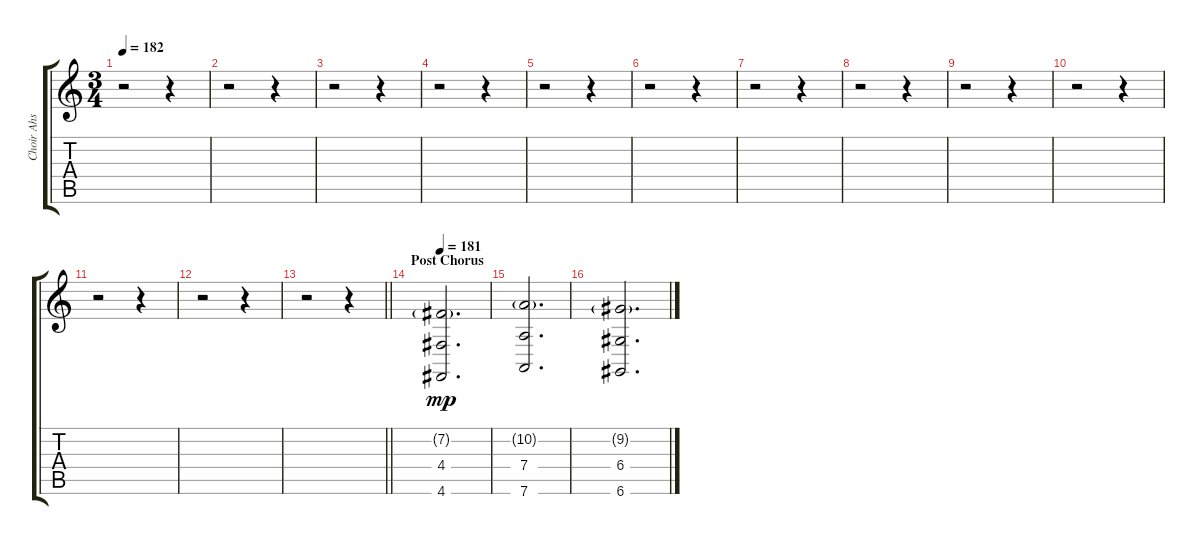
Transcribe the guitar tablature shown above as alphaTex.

\track ("Choir Ahs" "Choir Ahs") {instrument choiraahs}
\staff {score tabs}
\tuning (E4 B3 G3 D3 A2 D2) {hide}
\ts (3 4)
\tempo 182
\clef g2
\ks c
r.2{dy f} r.4 |
r.2 r.4 |
r.2 r.4 |
r.2 r.4 |
r.2 r.4 |
r.2 r.4 |
r.2 r.4 |
r.2 r.4 |
r.2 r.4 |
r.2 r.4 |
r.2 r.4 |
r.2 r.4 |
\barLineRight lightlight
r.2 r.4 |
\section ("" "Post Chorus")
\tempo 181
(7.2{g} 4.4 4.6).2{d dy mp} |
(10.2{g} 7.4 7.6).2{d} |
(9.2{g} 6.4 6.6).2{d}
